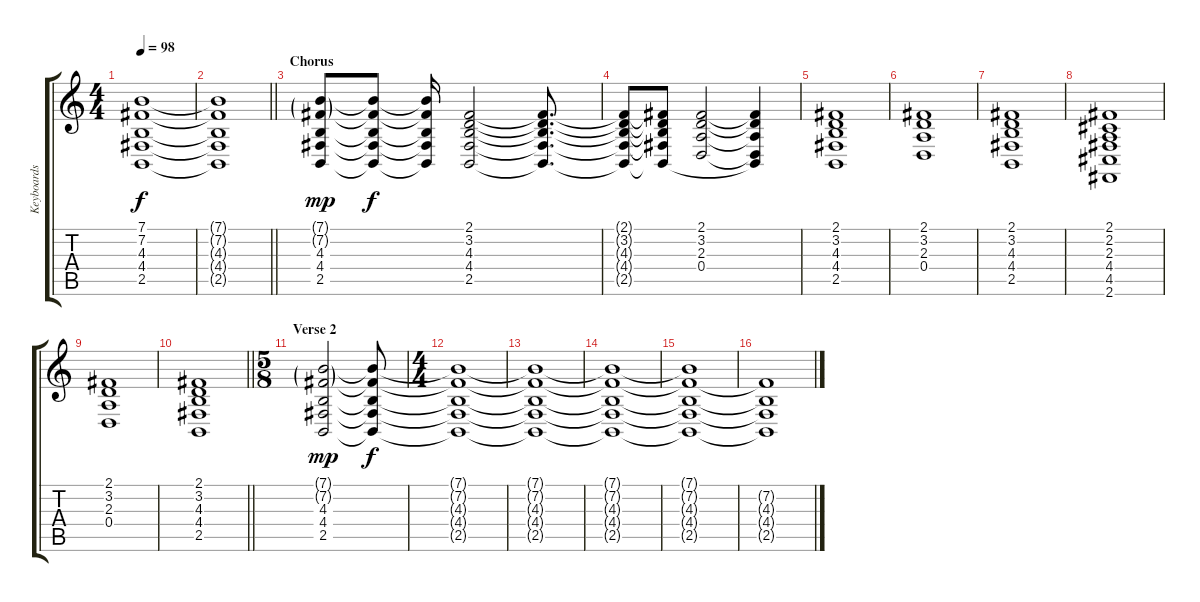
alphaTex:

\track ("Keyboards 1" "Keyboards ") {instrument stringensemble1}
\staff {score tabs}
\tuning (E4 B3 G3 D3 A2 E2) {hide}
\ts (4 4)
\tempo 98
\clef g2
\ks c
(7.1{t} 7.2{t} 4.3{t} 4.4{t} 2.5{t}).1{dy f} |
\barLineRight lightlight
(7.1{t} 7.2{t} 4.3{t} 4.4{t} 2.5{t}).1 |
\section ("" "Chorus")
(7.1{g} 7.2{g} 4.3 4.4 2.5).8{dy mp} (7.1{t} 7.2{t} 4.3{t} 4.4{t} 2.5{t}).8{dy f} (7.1{t} 7.2{t} 4.3{t} 4.4{t} 2.5{t}).16 (2.1 3.2 4.3 4.4 2.5).2{volume 8} (2.1{t} 3.2{t} 4.3{t} 4.4{t} 2.5{t}).8{d} |
(2.1{t} 3.2{t} 4.3{t} 4.4{t} 2.5{t}).8 (2.1{t} 3.2{t} 4.3{t} 4.4{t} 2.5{t}).8 (2.1 3.2 2.3 0.4).2 (2.1{t} 3.2{t} 2.3{t} 0.4{t} 2.5{t}).4 |
(2.1 3.2 4.3 4.4 2.5).1 |
(2.1 3.2 2.3 0.4).1 |
(2.1 3.2 4.3 4.4 2.5).1 |
(2.1 2.2 2.3 4.4 4.5 2.6).1 |
(2.1 3.2 2.3 0.4).1 |
\barLineRight lightlight
(2.1 3.2 4.3 4.4 2.5).1 |
\ts (5 8)
\section ("" "Verse 2")
(7.1{g} 7.2{g} 4.3 4.4 2.5).2{dy mp volume 6} (7.1{t} 7.2{t} 4.3{t} 4.4{t} 2.5{t}).8{dy f} |
\ts (4 4)
(7.1{t} 7.2{t} 4.3{t} 4.4{t} 2.5{t}).1 |
(7.1{t} 7.2{t} 4.3{t} 4.4{t} 2.5{t}).1 |
(7.1{t} 7.2{t} 4.3{t} 4.4{t} 2.5{t}).1 |
(7.1{t} 7.2{t} 4.3{t} 4.4{t} 2.5{t}).1 |
(7.2{t} 4.3{t} 4.4{t} 2.5{t}).1
